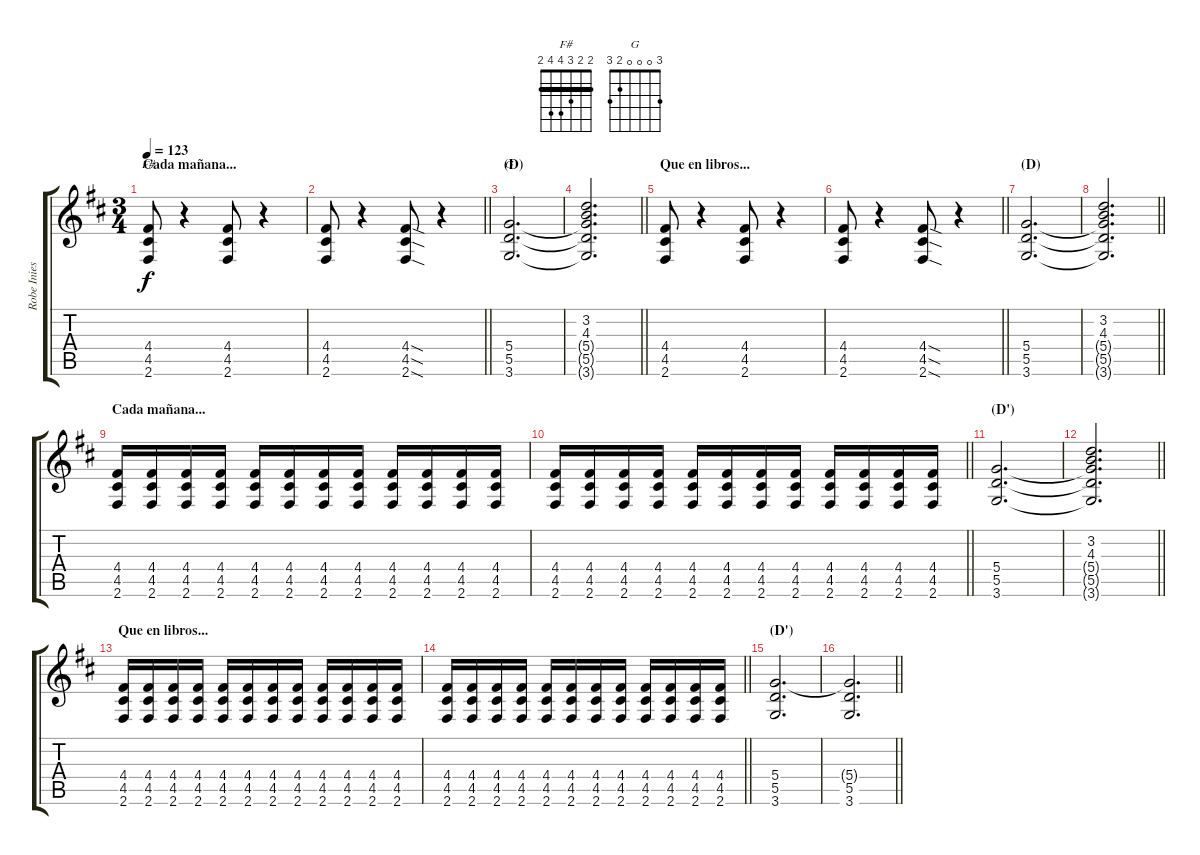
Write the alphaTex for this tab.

\track ("Robe Iniesta - Guitarra" "Robe Inies") {instrument distortionguitar}
\staff {score tabs}
\tuning (E4 B3 G3 D3 A2 E2) {hide}
\chord ("F#" 2 2 3 4 4 2) {barre 2}
\chord ("G" 3 0 0 0 2 3)
\ts (3 4)
\section ("" "Cada mañana...")
\tempo 123
\clef g2
\ks bminor
(4.4 4.5 2.6).8{ch "F#" dy f} r.4 (4.4 4.5 2.6).8 r.4 |
\barLineRight lightlight
(4.4 4.5 2.6).8 r.4 (4.4{sod} 4.5{sod} 2.6{sod}).8 r.4 |
\section ("" "(D)")
(5.4 5.5 3.6).2{d ch "G"} |
\barLineRight lightlight
(3.2 4.3 5.4{t} 5.5{t} 3.6{t}).2{d} |
\section ("" "Que en libros...")
(4.4 4.5 2.6).8 r.4 (4.4 4.5 2.6).8 r.4 |
\barLineRight lightlight
(4.4 4.5 2.6).8 r.4 (4.4{sod} 4.5{sod} 2.6{sod}).8 r.4 |
\section ("" "(D)")
(5.4 5.5 3.6).2{d} |
\barLineRight lightlight
(3.2 4.3 5.4{t} 5.5{t} 3.6{t}).2{d} |
\section ("" "Cada mañana...")
(4.4 4.5 2.6).16 (4.4 4.5 2.6).16 (4.4 4.5 2.6).16 (4.4 4.5 2.6).16 (4.4 4.5 2.6).16 (4.4 4.5 2.6).16 (4.4 4.5 2.6).16 (4.4 4.5 2.6).16 (4.4 4.5 2.6).16 (4.4 4.5 2.6).16 (4.4 4.5 2.6).16 (4.4 4.5 2.6).16 |
\barLineRight lightlight
(4.4 4.5 2.6).16 (4.4 4.5 2.6).16 (4.4 4.5 2.6).16 (4.4 4.5 2.6).16 (4.4 4.5 2.6).16 (4.4 4.5 2.6).16 (4.4 4.5 2.6).16 (4.4 4.5 2.6).16 (4.4 4.5 2.6).16 (4.4 4.5 2.6).16 (4.4 4.5 2.6).16 (4.4 4.5 2.6).16 |
\section ("" "(D')")
(5.4 5.5 3.6).2{d} |
\barLineRight lightlight
(3.2 4.3 5.4{t} 5.5{t} 3.6{t}).2{d} |
\section ("" "Que en libros...")
(4.4 4.5 2.6).16 (4.4 4.5 2.6).16 (4.4 4.5 2.6).16 (4.4 4.5 2.6).16 (4.4 4.5 2.6).16 (4.4 4.5 2.6).16 (4.4 4.5 2.6).16 (4.4 4.5 2.6).16 (4.4 4.5 2.6).16 (4.4 4.5 2.6).16 (4.4 4.5 2.6).16 (4.4 4.5 2.6).16 |
\barLineRight lightlight
(4.4 4.5 2.6).16 (4.4 4.5 2.6).16 (4.4 4.5 2.6).16 (4.4 4.5 2.6).16 (4.4 4.5 2.6).16 (4.4 4.5 2.6).16 (4.4 4.5 2.6).16 (4.4 4.5 2.6).16 (4.4 4.5 2.6).16 (4.4 4.5 2.6).16 (4.4 4.5 2.6).16 (4.4 4.5 2.6).16 |
\section ("" "(D')")
(5.4 5.5 3.6).2{d} |
\barLineRight lightlight
(5.4{t} 5.5 3.6).2{d}
